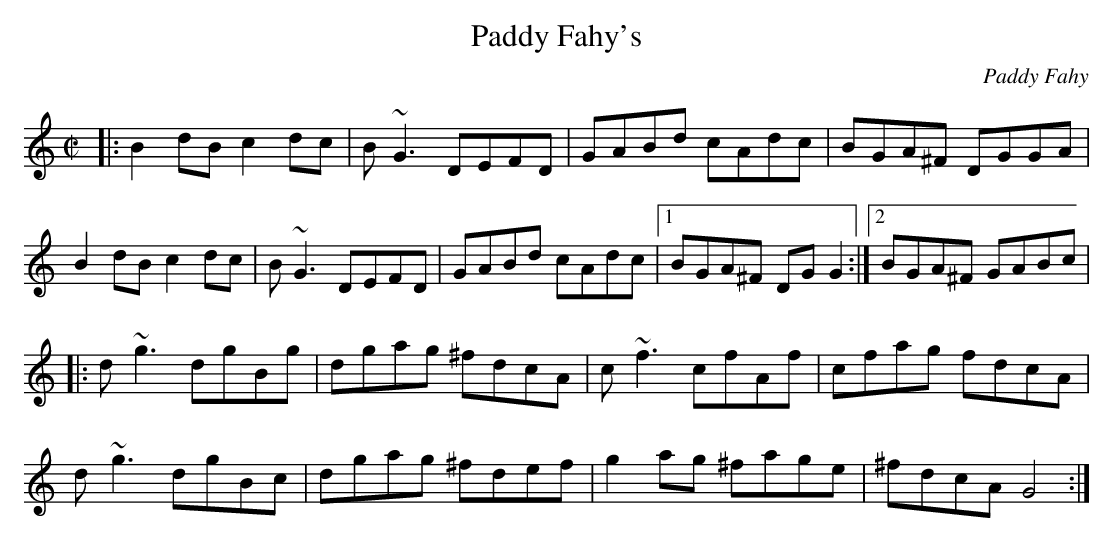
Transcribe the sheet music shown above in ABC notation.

X:1
T:Paddy Fahy's
C:Paddy Fahy
M:C|
K:Gmix
|: B2dB c2dc | B~G3 DEFD | GABd cAdc | BGA^F DGGA |
B2dB c2dc | B~G3 DEFD | GABd cAdc |1 BGA^F DGG2 :|2 BGA^F GABc |
|: d~g3 dgBg | dgag ^fdcA | c~f3 cfAf | cfag fdcA |
d~g3 dgBc | dgag ^fdef | g2ag ^fage | ^fdcA G4 :|
